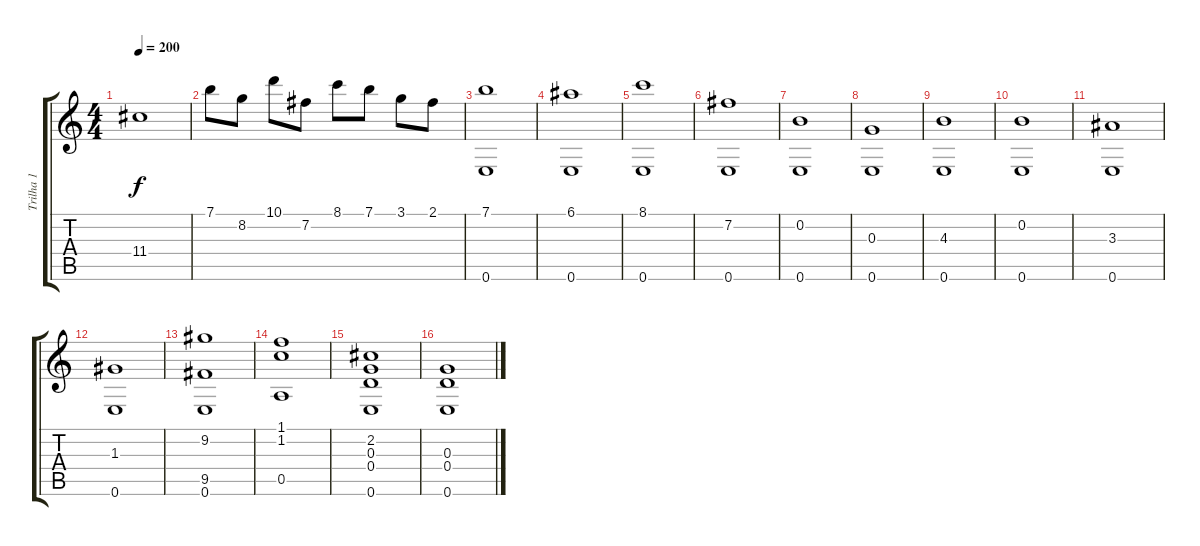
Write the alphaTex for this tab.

\track ("Trilha 1" "Trilha 1") {instrument acousticguitarsteel}
\staff {score tabs}
\tuning (E4 B3 G3 D3 A2 E2) {hide}
\ts (4 4)
\tempo 200
\clef g2
\ks c
11.4.1{dy f} |
7.1.8 8.2.8 10.1.8 7.2.8 8.1.8 7.1.8 3.1.8 2.1.8 |
(7.1 0.6).1 |
(6.1 0.6).1 |
(8.1 0.6).1 |
(7.2 0.6).1 |
(0.2 0.6).1 |
(0.3 0.6).1 |
(4.3 0.6).1 |
(0.2 0.6).1 |
(3.3 0.6).1 |
(1.3 0.6).1 |
(9.2 9.5 0.6).1 |
(1.1 1.2 0.5).1 |
(2.2 0.3 0.4 0.6).1 |
(0.3 0.4 0.6).1
